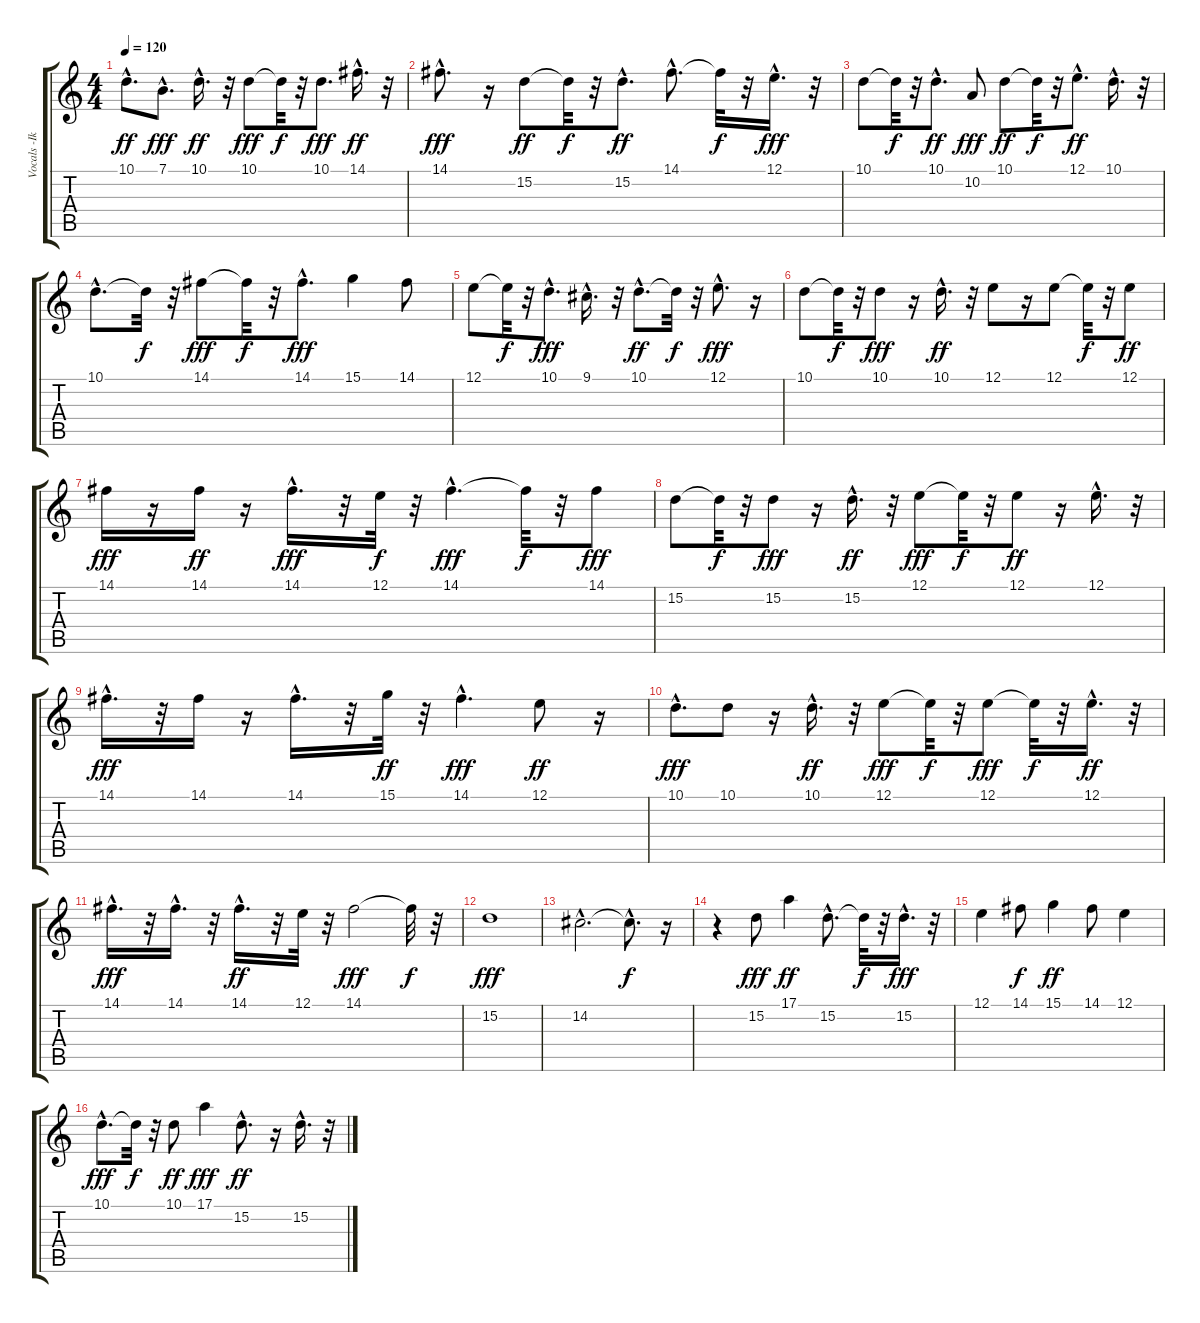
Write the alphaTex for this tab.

\track ("Vocals -Ike Tay & Zac" "Vocals -Ik") {instrument bassoon}
\staff {score tabs}
\tuning (E4 B3 G3 D3 A2 E2) {hide}
\ts (4 4)
\tempo 120
\clef g2
\ks c
10.1{hac}.8{d dy ff} 7.1{hac}.8{d dy fff} 10.1{hac}.16{d dy ff} r.32 10.1.8{dy fff} 10.1{t}.32{dy f} r.32 10.1.8{d dy fff} 14.1{hac}.16{d dy ff} r.32 |
14.1{hac}.8{d dy fff} r.16 15.2.8{dy ff} 15.2{t}.32{dy f} r.32 15.2{hac}.8{d dy ff} 14.1{hac}.8{d} 14.1{t}.32{dy f} r.32 12.1{hac}.16{d dy fff} r.32 |
10.1.8 10.1{t}.32{dy f} r.32 10.1{hac}.8{d dy ff} 10.2.8{dy fff} 10.1.8{dy ff} 10.1{t}.32{dy f} r.32 12.1{hac}.8{d dy ff} 10.1{hac}.16{d} r.32 |
10.1{hac}.8{d} 10.1{t}.32{dy f} r.32 14.1.8{dy fff} 14.1{t}.32{dy f} r.32 14.1{hac}.8{d dy fff} 15.1.4 14.1.8 |
12.1.8 12.1{t}.32{dy f} r.32 10.1{hac}.8{d dy fff} 9.1{hac}.16{d} r.32 10.1{hac}.8{d dy ff} 10.1{t}.32{dy f} r.32 12.1{hac}.8{d dy fff} r.16 |
10.1.8 10.1{t}.32{dy f} r.32 10.1.8{dy fff} r.16 10.1{hac}.16{d dy ff} r.32 12.1.8 r.16 12.1.8 12.1{t}.32{dy f} r.32 12.1.8{dy ff} |
14.1.16{dy fff} r.16 14.1.16{dy ff} r.16 14.1{hac}.16{d dy fff} r.32 12.1.32{dy f} r.32 14.1{hac}.4{d dy fff} 14.1{t}.32{dy f} r.32 14.1.8{dy fff} |
15.2.8 15.2{t}.32{dy f} r.32 15.2.8{dy fff} r.16 15.2{hac}.16{d dy ff} r.32 12.1.8{dy fff} 12.1{t}.32{dy f} r.32 12.1.8{dy ff} r.16 12.1{hac}.16{d} r.32 |
14.1{hac}.16{d dy fff} r.32 14.1.16 r.16 14.1{hac}.16{d} r.32 15.1.32{dy ff} r.32 14.1{hac}.4{d dy fff} 12.1.8{dy ff} r.16 |
10.1{hac}.8{d dy fff} 10.1.8 r.16 10.1{hac}.16{d dy ff} r.32 12.1.8{dy fff} 12.1{t}.32{dy f} r.32 12.1.8{dy fff} 12.1{t}.32{dy f} r.32 12.1{hac}.16{d dy ff} r.32 |
14.1{hac}.16{d dy fff} r.32 14.1{hac}.16{d} r.32 14.1{hac}.16{d dy ff} r.32 12.1.32 r.32 14.1.2{dy fff} 14.1{t}.32{dy f} r.32 |
15.2.1{dy fff} |
14.2{hac}.2{d} 14.2{hac t}.8{d dy f} r.16 |
r.4 15.2.8{dy fff} 17.1.4{dy ff} 15.2{hac}.8{d} 15.2{t}.32{dy f} r.32 15.2{hac}.16{d dy fff} r.32 |
12.1.4 14.1.8{dy f} 15.1.4{dy ff} 14.1.8 12.1.4 |
10.1{hac}.8{d dy fff} 10.1{t}.32{dy f} r.32 10.1.8{dy ff} 17.1.4{dy fff} 15.2{hac}.8{d dy ff} r.16 15.2{hac}.16{d} r.32
